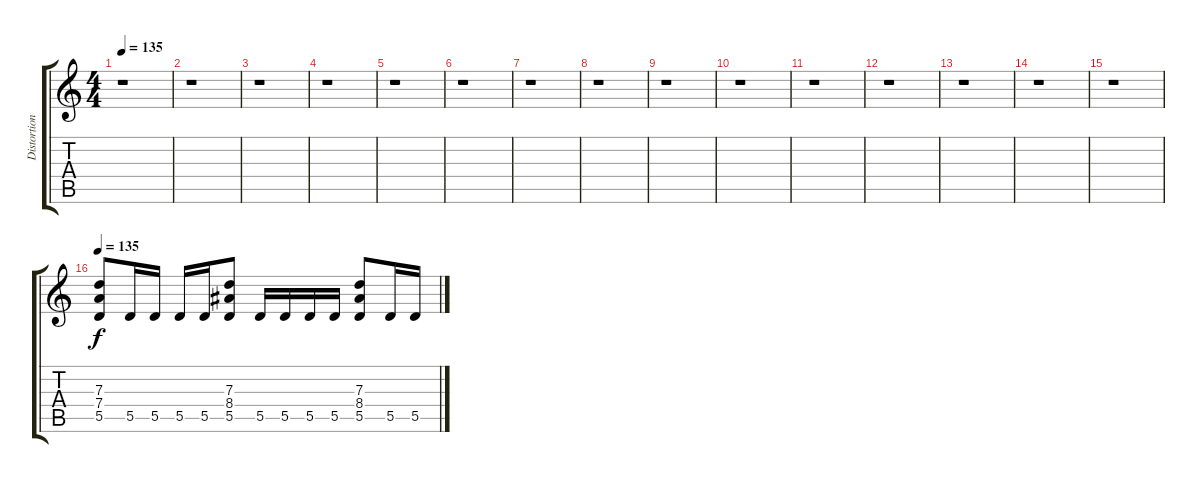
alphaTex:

\track ("Distortion Guitar" "Distortion") {instrument distortionguitar}
\staff {score tabs}
\tuning (E4 B3 G3 D3 A2 E2) {hide}
\ts (4 4)
\tempo 135
\clef g2
\ks c
r.1{dy f} |
r.1 |
r.1 |
r.1 |
r.1 |
r.1 |
r.1 |
r.1 |
r.1 |
r.1 |
r.1 |
r.1 |
r.1 |
r.1 |
r.1 |
\tempo 135
(7.3 7.4 5.5).8 5.5.16 5.5.16 5.5.16 5.5.16 (7.3 8.4 5.5).8 5.5.16 5.5.16 5.5.16 5.5.16 (7.3 8.4 5.5).8 5.5.16 5.5.16
